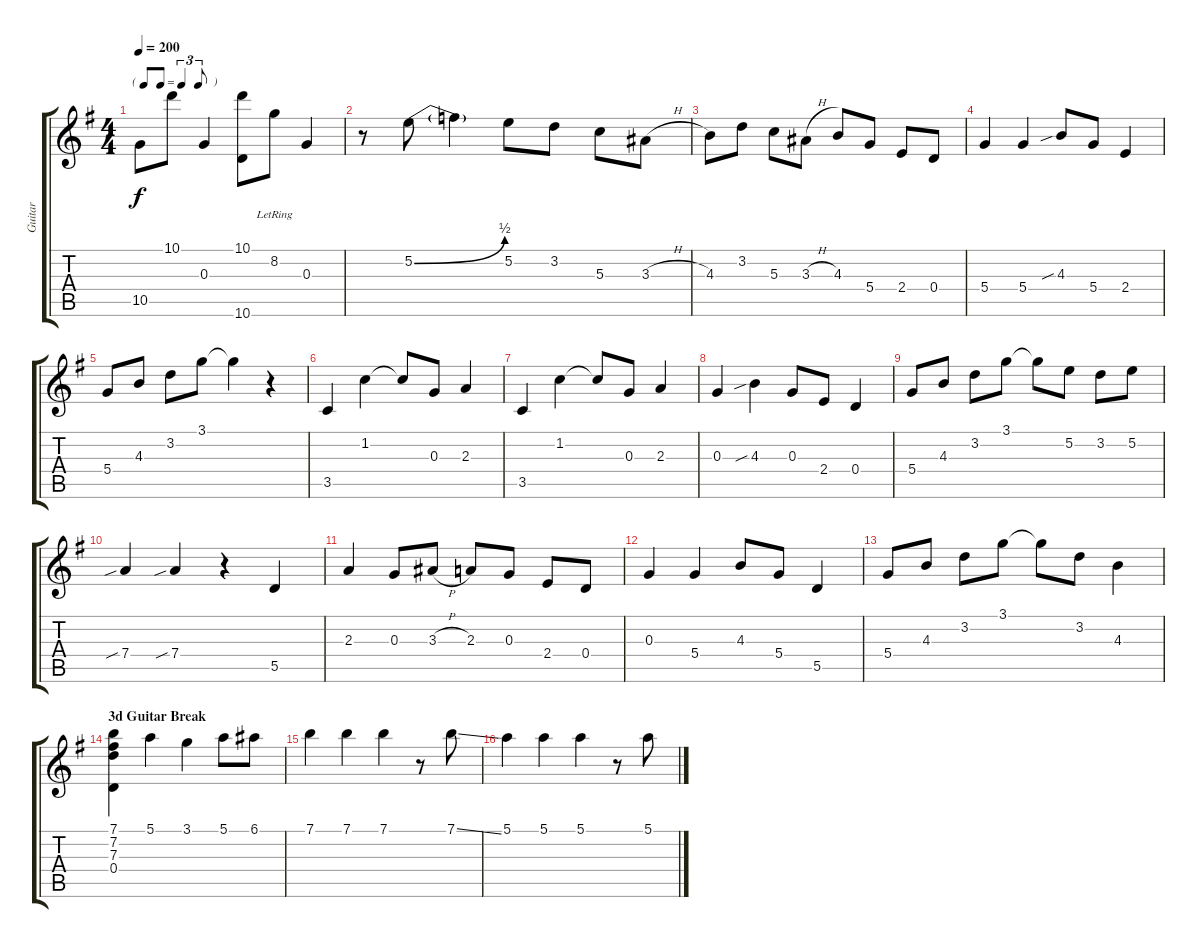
\track ("Guitar" "Guitar") {instrument electricguitarjazz}
\staff {score tabs}
\tuning (E4 B3 G3 D3 A2 E2) {hide}
\ts (4 4)
\tf triplet8th
\tempo 200
\clef g2
\ks g
10.5.8{dy f} 10.1.8 0.3.4 (10.1 10.6).8 8.2{lr}.8 0.3.4 |
r.8 5.2{be (bend 0 0 60 2)}.8 5.2{t}.4 5.2.8 3.2.8 5.3.8 3.3{h}.8 |
4.3.8 3.2.8 5.3.8 3.3{h}.8 4.3.8 5.4.8 2.4.8 0.4.8 |
5.4.4 5.4.4 4.3{sib}.8 5.4.8 2.4.4 |
5.4.8 4.3.8 3.2.8 3.1.8 3.1{t}.4 r.4 |
3.5.4 1.2.4 1.2{t}.8 0.3.8 2.3.4 |
3.5.4 1.2.4 1.2{t}.8 0.3.8 2.3.4 |
0.3.4 4.3{sib}.4 0.3.8 2.4.8 0.4.4 |
5.4.8 4.3.8 3.2.8 3.1.8 3.1{t}.8 5.2.8 3.2.8 5.2.8 |
7.4{sib}.4 7.4{sib}.4 r.4 5.5.4 |
2.3.4 0.3.8 3.3{h}.8 2.3.8 0.3.8 2.4.8 0.4.8 |
0.3.4 5.4.4 4.3.8 5.4.8 5.5.4 |
5.4.8 4.3.8 3.2.8 3.1.8 3.1{t}.8 3.2.8 4.3.4 |
\section ("" "3d Guitar Break")
(7.1 7.2 7.3 0.4).4 5.1.4 3.1.4 5.1.8 6.1.8 |
7.1.4 7.1.4 7.1.4 r.8 7.1{ss}.8 |
5.1.4 5.1.4 5.1.4 r.8 5.1{ss}.8
